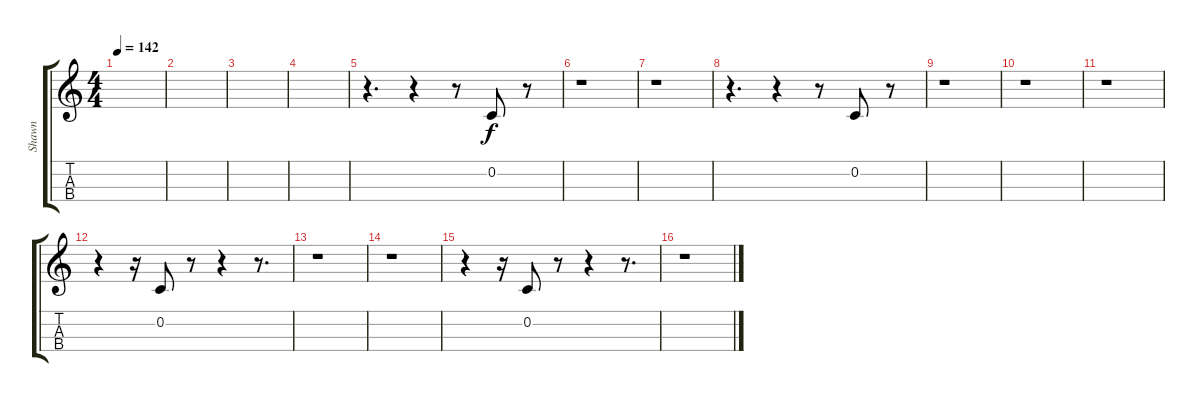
\track ("Shawn" "Shawn") {instrument timpani}
\staff {score tabs}
\tuning (C5 C4 C3 C2) {hide}
\ts (4 4)
\tempo 142
\clef g2
\ks c
|
|
|
|
r.4{d} r.4 r.8 0.2.8 r.8 |
r.1 |
r.1 |
r.4{d} r.4 r.8 0.2.8 r.8 |
r.1 |
r.1 |
r.1 |
r.4 r.16 0.2.8 r.8 r.4 r.8{d} |
r.1 |
r.1 |
r.4 r.16 0.2.8 r.8 r.4 r.8{d} |
r.1
